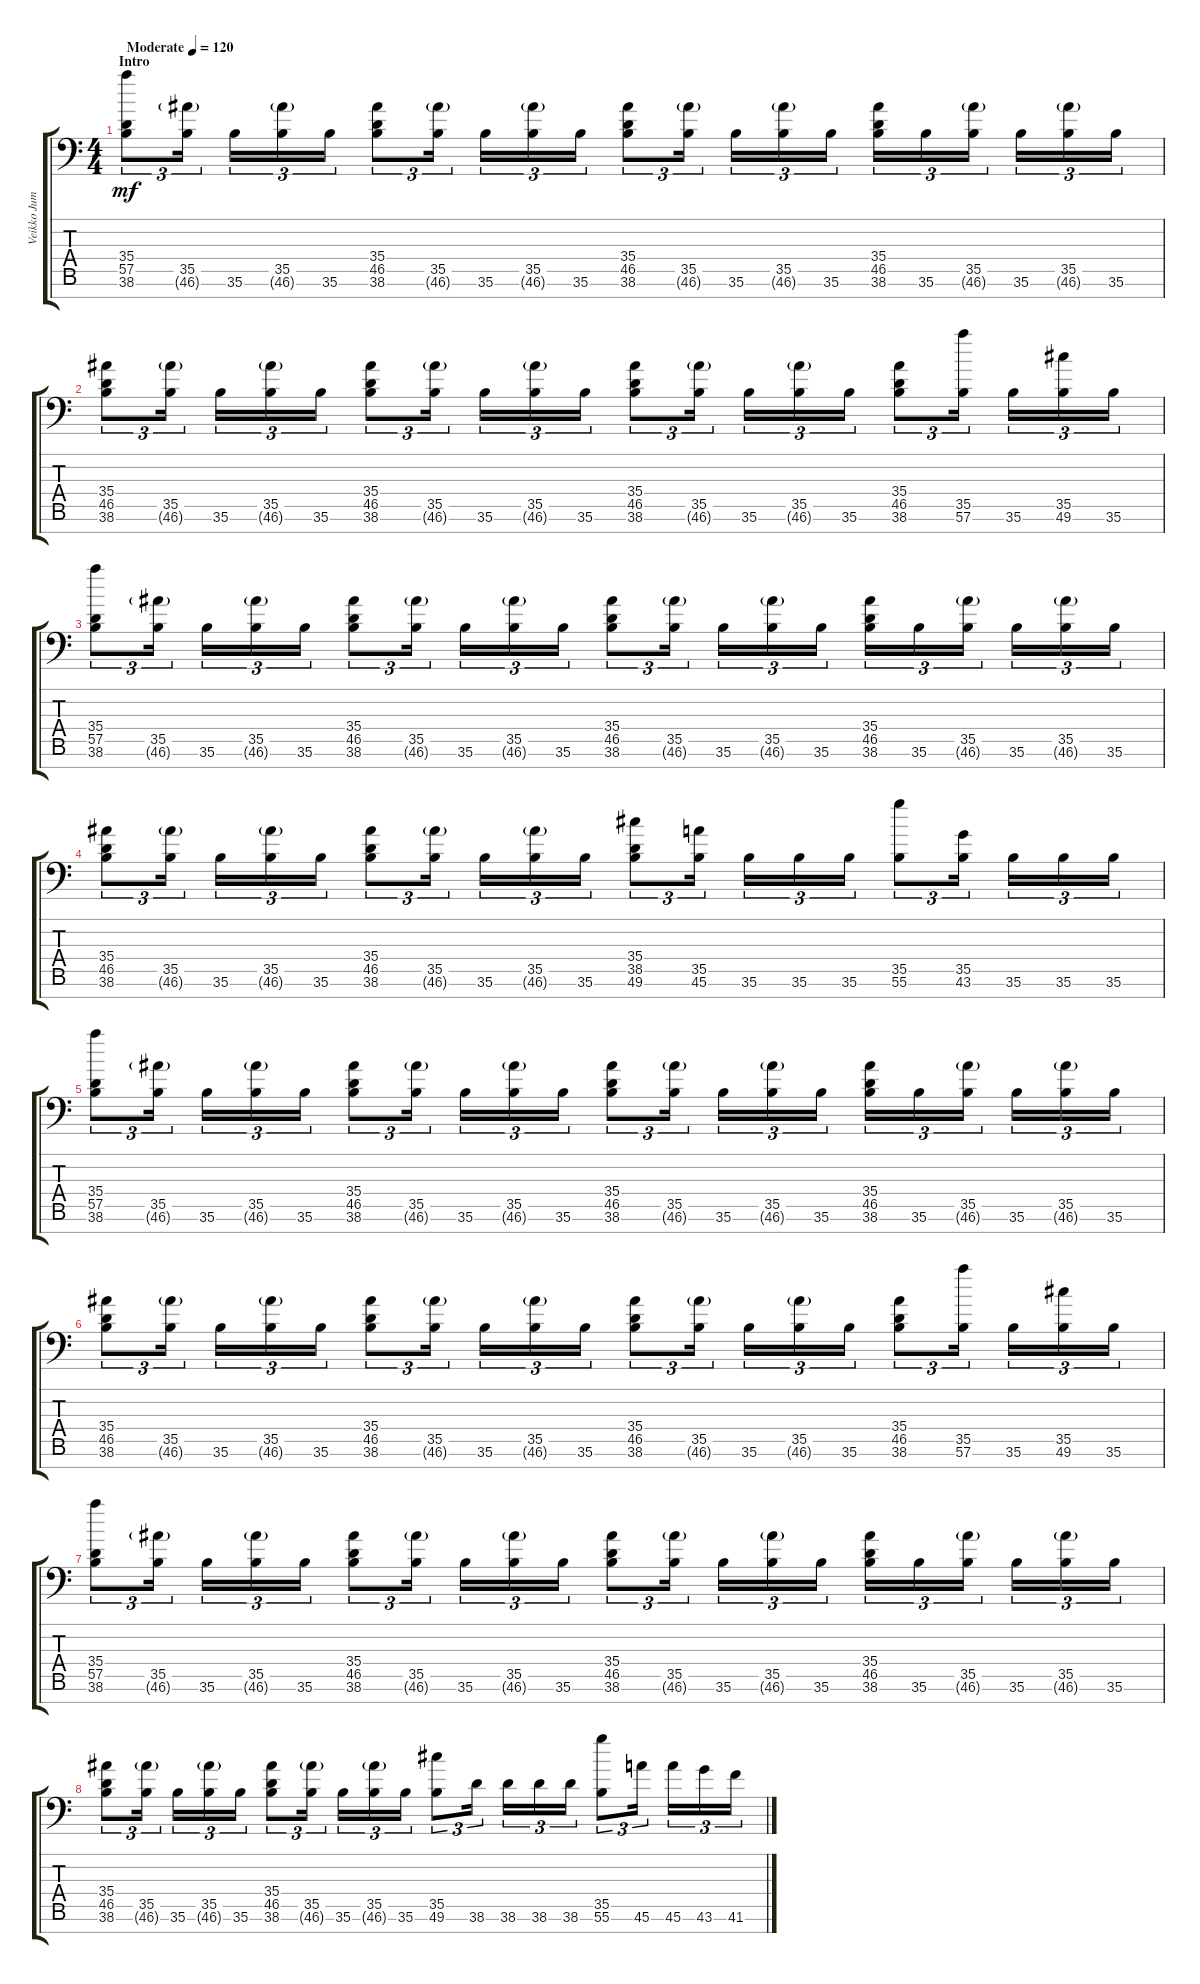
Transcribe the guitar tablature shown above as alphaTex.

\track ("Veikko Jumisko (drums)" "Veikko Jum") {instrument acousticgrandpiano}
\staff {score tabs}
\tuning (C-1 C-1 C-1 C-1 C-1 C-1 C-1) {hide}
\ts (4 4)
\section ("" "Intro")
\tempo (120 "Moderate")
\clef f4
\ks c
(35.4 57.5 38.6).8{tu (3 2) dy mf instrument acousticgrandpiano} (35.5 46.6{g}).16{tu (3 2)} 35.6.16{tu (3 2)} (35.5 46.6{g}).16{tu (3 2)} 35.6.16{tu (3 2)} (35.4 46.5 38.6).8{tu (3 2)} (35.5 46.6{g}).16{tu (3 2)} 35.6.16{tu (3 2)} (35.5 46.6{g}).16{tu (3 2)} 35.6.16{tu (3 2)} (35.4 46.5 38.6).8{tu (3 2)} (35.5 46.6{g}).16{tu (3 2)} 35.6.16{tu (3 2)} (35.5 46.6{g}).16{tu (3 2)} 35.6.16{tu (3 2)} (35.4 46.5 38.6).16{tu (3 2)} 35.6.16{tu (3 2)} (35.5 46.6{g}).16{tu (3 2)} 35.6.16{tu (3 2)} (35.5 46.6{g}).16{tu (3 2)} 35.6.16{tu (3 2)} |
(35.4 46.5 38.6).8{tu (3 2)} (35.5 46.6{g}).16{tu (3 2)} 35.6.16{tu (3 2)} (35.5 46.6{g}).16{tu (3 2)} 35.6.16{tu (3 2)} (35.4 46.5 38.6).8{tu (3 2)} (35.5 46.6{g}).16{tu (3 2)} 35.6.16{tu (3 2)} (35.5 46.6{g}).16{tu (3 2)} 35.6.16{tu (3 2)} (35.4 46.5 38.6).8{tu (3 2)} (35.5 46.6{g}).16{tu (3 2)} 35.6.16{tu (3 2)} (35.5 46.6{g}).16{tu (3 2)} 35.6.16{tu (3 2)} (35.4 46.5 38.6).8{tu (3 2)} (35.5 57.6).16{tu (3 2)} 35.6.16{tu (3 2)} (35.5 49.6).16{tu (3 2)} 35.6.16{tu (3 2)} |
(35.4 57.5 38.6).8{tu (3 2)} (35.5 46.6{g}).16{tu (3 2)} 35.6.16{tu (3 2)} (35.5 46.6{g}).16{tu (3 2)} 35.6.16{tu (3 2)} (35.4 46.5 38.6).8{tu (3 2)} (35.5 46.6{g}).16{tu (3 2)} 35.6.16{tu (3 2)} (35.5 46.6{g}).16{tu (3 2)} 35.6.16{tu (3 2)} (35.4 46.5 38.6).8{tu (3 2)} (35.5 46.6{g}).16{tu (3 2)} 35.6.16{tu (3 2)} (35.5 46.6{g}).16{tu (3 2)} 35.6.16{tu (3 2)} (35.4 46.5 38.6).16{tu (3 2)} 35.6.16{tu (3 2)} (35.5 46.6{g}).16{tu (3 2)} 35.6.16{tu (3 2)} (35.5 46.6{g}).16{tu (3 2)} 35.6.16{tu (3 2)} |
(35.4 46.5 38.6).8{tu (3 2)} (35.5 46.6{g}).16{tu (3 2)} 35.6.16{tu (3 2)} (35.5 46.6{g}).16{tu (3 2)} 35.6.16{tu (3 2)} (35.4 46.5 38.6).8{tu (3 2)} (35.5 46.6{g}).16{tu (3 2)} 35.6.16{tu (3 2)} (35.5 46.6{g}).16{tu (3 2)} 35.6.16{tu (3 2)} (35.4 38.5 49.6).8{tu (3 2)} (35.5 45.6).16{tu (3 2)} 35.6.16{tu (3 2)} 35.6.16{tu (3 2)} 35.6.16{tu (3 2)} (35.5 55.6).8{tu (3 2)} (35.5 43.6).16{tu (3 2)} 35.6.16{tu (3 2)} 35.6.16{tu (3 2)} 35.6.16{tu (3 2)} |
(35.4 57.5 38.6).8{tu (3 2)} (35.5 46.6{g}).16{tu (3 2)} 35.6.16{tu (3 2)} (35.5 46.6{g}).16{tu (3 2)} 35.6.16{tu (3 2)} (35.4 46.5 38.6).8{tu (3 2)} (35.5 46.6{g}).16{tu (3 2)} 35.6.16{tu (3 2)} (35.5 46.6{g}).16{tu (3 2)} 35.6.16{tu (3 2)} (35.4 46.5 38.6).8{tu (3 2)} (35.5 46.6{g}).16{tu (3 2)} 35.6.16{tu (3 2)} (35.5 46.6{g}).16{tu (3 2)} 35.6.16{tu (3 2)} (35.4 46.5 38.6).16{tu (3 2)} 35.6.16{tu (3 2)} (35.5 46.6{g}).16{tu (3 2)} 35.6.16{tu (3 2)} (35.5 46.6{g}).16{tu (3 2)} 35.6.16{tu (3 2)} |
(35.4 46.5 38.6).8{tu (3 2)} (35.5 46.6{g}).16{tu (3 2)} 35.6.16{tu (3 2)} (35.5 46.6{g}).16{tu (3 2)} 35.6.16{tu (3 2)} (35.4 46.5 38.6).8{tu (3 2)} (35.5 46.6{g}).16{tu (3 2)} 35.6.16{tu (3 2)} (35.5 46.6{g}).16{tu (3 2)} 35.6.16{tu (3 2)} (35.4 46.5 38.6).8{tu (3 2)} (35.5 46.6{g}).16{tu (3 2)} 35.6.16{tu (3 2)} (35.5 46.6{g}).16{tu (3 2)} 35.6.16{tu (3 2)} (35.4 46.5 38.6).8{tu (3 2)} (35.5 57.6).16{tu (3 2)} 35.6.16{tu (3 2)} (35.5 49.6).16{tu (3 2)} 35.6.16{tu (3 2)} |
(35.4 57.5 38.6).8{tu (3 2)} (35.5 46.6{g}).16{tu (3 2)} 35.6.16{tu (3 2)} (35.5 46.6{g}).16{tu (3 2)} 35.6.16{tu (3 2)} (35.4 46.5 38.6).8{tu (3 2)} (35.5 46.6{g}).16{tu (3 2)} 35.6.16{tu (3 2)} (35.5 46.6{g}).16{tu (3 2)} 35.6.16{tu (3 2)} (35.4 46.5 38.6).8{tu (3 2)} (35.5 46.6{g}).16{tu (3 2)} 35.6.16{tu (3 2)} (35.5 46.6{g}).16{tu (3 2)} 35.6.16{tu (3 2)} (35.4 46.5 38.6).16{tu (3 2)} 35.6.16{tu (3 2)} (35.5 46.6{g}).16{tu (3 2)} 35.6.16{tu (3 2)} (35.5 46.6{g}).16{tu (3 2)} 35.6.16{tu (3 2)} |
(35.4 46.5 38.6).8{tu (3 2)} (35.5 46.6{g}).16{tu (3 2)} 35.6.16{tu (3 2)} (35.5 46.6{g}).16{tu (3 2)} 35.6.16{tu (3 2)} (35.4 46.5 38.6).8{tu (3 2)} (35.5 46.6{g}).16{tu (3 2)} 35.6.16{tu (3 2)} (35.5 46.6{g}).16{tu (3 2)} 35.6.16{tu (3 2)} (35.5 49.6).8{tu (3 2)} 38.6.16{tu (3 2)} 38.6.16{tu (3 2)} 38.6.16{tu (3 2)} 38.6.16{tu (3 2)} (35.5 55.6).8{tu (3 2)} 45.6.16{tu (3 2)} 45.6.16{tu (3 2)} 43.6.16{tu (3 2)} 41.6.16{tu (3 2)}
